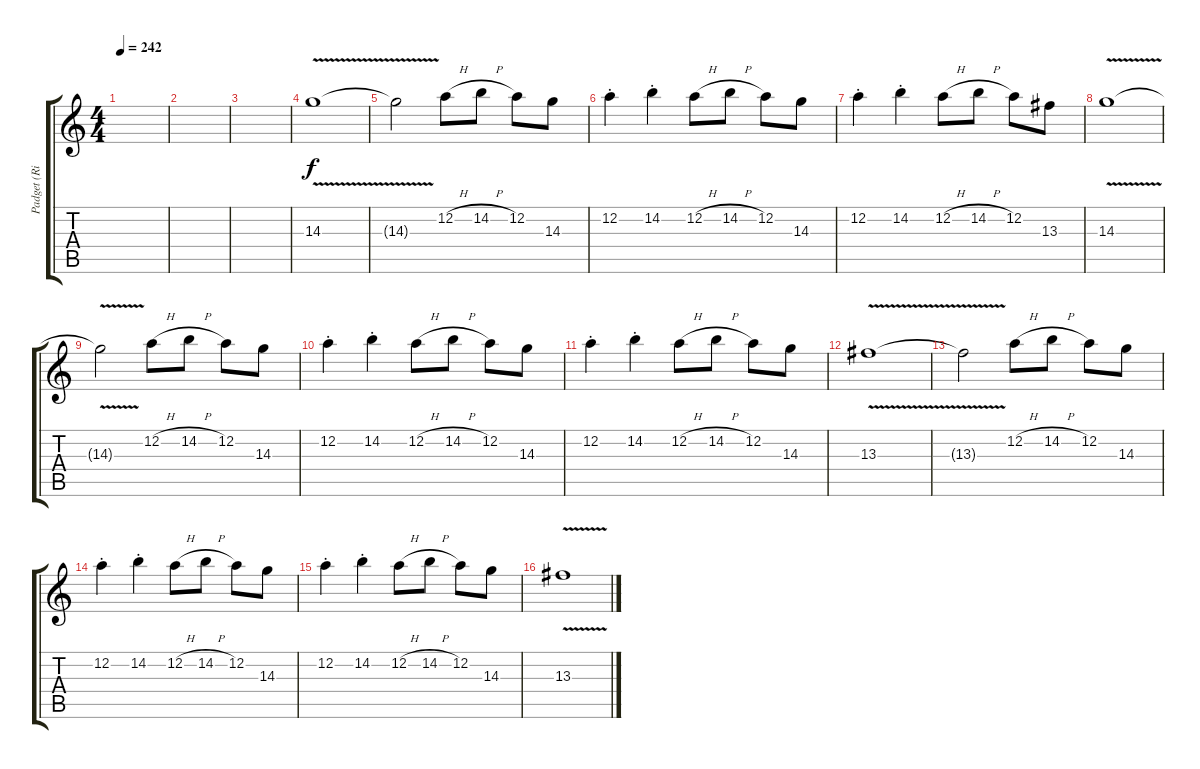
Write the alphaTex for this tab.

\track ("Padget (Riff)" "Padget (Ri") {instrument distortionguitar}
\staff {score tabs}
\tuning (D4 A3 F3 C3 G2 C2) {hide}
\ts (4 4)
\tempo 242
\clef g2
\ks c
|
|
|
14.3{v}.1 |
14.3{t}.2 12.2{h}.8 14.2{h}.8 12.2.8 14.3.8 |
12.2{st}.4 14.2{st}.4 12.2{h}.8 14.2{h}.8 12.2.8 14.3.8 |
12.2{st}.4 14.2{st}.4 12.2{h}.8 14.2{h}.8 12.2.8 13.3.8 |
14.3{v}.1 |
14.3{t}.2 12.2{h}.8 14.2{h}.8 12.2.8 14.3.8 |
12.2{st}.4 14.2{st}.4 12.2{h}.8 14.2{h}.8 12.2.8 14.3.8 |
12.2{st}.4 14.2{st}.4 12.2{h}.8 14.2{h}.8 12.2.8 14.3.8 |
13.3{v}.1 |
13.3{t}.2 12.2{h}.8 14.2{h}.8 12.2.8 14.3.8 |
12.2{st}.4 14.2{st}.4 12.2{h}.8 14.2{h}.8 12.2.8 14.3.8 |
12.2{st}.4 14.2{st}.4 12.2{h}.8 14.2{h}.8 12.2.8 14.3.8 |
13.3{v}.1
